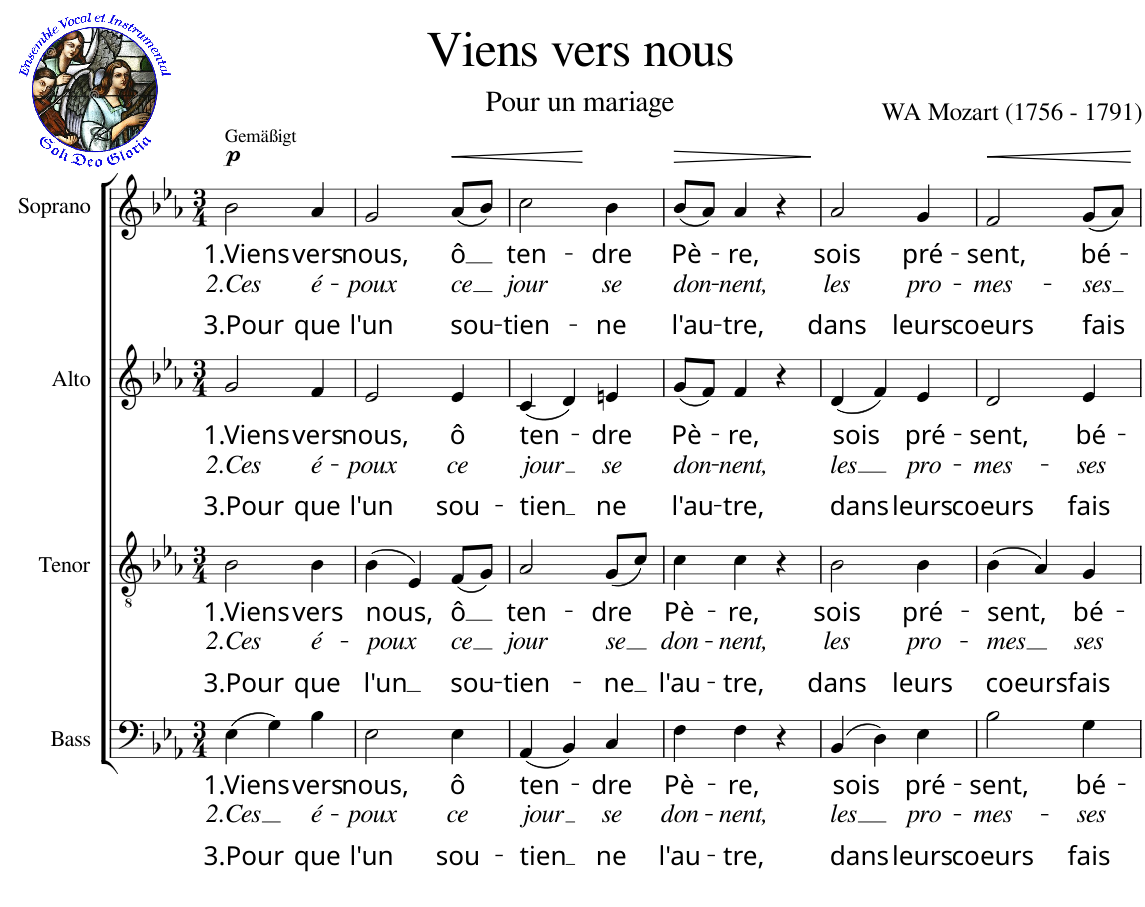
**kern	**text	**text	**text	**kern	**text	**text	**text	**kern	**text	**text	**text	**kern	**text	**text	**text	**dynam
*part4	*part4	*part4	*part4	*part3	*part3	*part3	*part3	*part2	*part2	*part2	*part2	*part1	*part1	*part1	*part1	*part1
*staff4	*staff4	*staff4	*staff4	*staff3	*staff3	*staff3	*staff3	*staff2	*staff2	*staff2	*staff2	*staff1	*staff1	*staff1	*staff1	*staff1
*I"Bass	*	*	*	*I"Tenor	*	*	*	*I"Alto	*	*	*	*I"Soprano	*	*	*	*
*I'B.	*	*	*	*I'T.	*	*	*	*I'A.	*	*	*	*I'S.	*	*	*	*
*clefF4	*	*	*	*clefGv2	*	*	*	*clefG2	*	*	*	*clefG2	*	*	*	*
*k[b-e-a-]	*	*	*	*k[b-e-a-]	*	*	*	*k[b-e-a-]	*	*	*	*k[b-e-a-]	*	*	*	*
*M3/4	*	*	*	*M3/4	*	*	*	*M3/4	*	*	*	*M3/4	*	*	*	*
=1	=1	=1	=1	=1	=1	=1	=1	=1	=1	=1	=1	=1	=1	=1	=1	=1
!	!	!	!	!	!	!	!	!	!	!	!	!LO:TX:a:t=Gemäßigt	!	!	!	!
!	!LO:LY:b	!LO:LY:b	!LO:LY:b	!	!LO:LY:b	!LO:LY:b	!LO:LY:b	!	!LO:LY:b	!LO:LY:b	!LO:LY:b	!	!LO:LY:b	!LO:LY:b	!LO:LY:b	!LO:DY:a
(4E-\	1.Viens	2.Ces	3.Pour	2B-\	1.Viens	2.Ces	3.Pour	2g/	1.Viens	2.Ces	3.Pour	2b-\	1.Viens	2.Ces	3.Pour	p
4G\)	.	.	.	.	.	.	.	.	.	.	.	.	.	.	.	.
!	!LO:LY:b	!LO:LY:b	!LO:LY:b	!	!LO:LY:b	!LO:LY:b	!LO:LY:b	!	!LO:LY:b	!LO:LY:b	!LO:LY:b	!	!LO:LY:b	!LO:LY:b	!LO:LY:b	!
4B-\	vers	é-	que	4B-\	vers	é-	que	4f/	vers	é-	que	4a-/	vers	é-	que	.
=2	=2	=2	=2	=2	=2	=2	=2	=2	=2	=2	=2	=2	=2	=2	=2	=2
!	!LO:LY:b	!LO:LY:b	!LO:LY:b	!	!LO:LY:b	!LO:LY:b	!LO:LY:b	!	!LO:LY:b	!LO:LY:b	!LO:LY:b	!	!LO:LY:b	!LO:LY:b	!LO:LY:b	!
2E-\	nous,	-poux	l'un	(4B-\	nous,	-poux	l'un	2e-/	nous,	-poux	l'un	2g/	nous,	-poux	l'un	.
.	.	.	.	4E-/)	.	.	.	.	.	.	.	.	.	.	.	.
!	!LO:LY:b	!LO:LY:b	!LO:LY:b	!	!LO:LY:b	!LO:LY:b	!LO:LY:b	!	!LO:LY:b	!LO:LY:b	!LO:LY:b	!	!LO:LY:b	!LO:LY:b	!LO:LY:b	!LO:HP:b
4E-\	ô	ce	sou-	(8F/L	ô	ce	sou-	4e-/	ô	ce	sou-	(8a-/L	ô	ce	sou-	<
.	.	.	.	8G/J)	.	.	.	.	.	.	.	8b-/J)	.	.	.	.
=3	=3	=3	=3	=3	=3	=3	=3	=3	=3	=3	=3	=3	=3	=3	=3	=3
!	!LO:LY:b	!LO:LY:b	!LO:LY:b	!	!LO:LY:b	!LO:LY:b	!LO:LY:b	!	!LO:LY:b	!LO:LY:b	!LO:LY:b	!	!LO:LY:b	!LO:LY:b	!LO:LY:b	!
(4AA-/	ten-	jour	-tien	2A-/	ten-	jour	-tien-	(4c/	ten-	jour	-tien	2cc\	ten-	jour	-tien-	.
4BB-/)	.	.	.	.	.	.	.	4d/)	.	.	.	.	.	.	.	.
!	!LO:LY:b	!LO:LY:b	!LO:LY:b	!	!LO:LY:b	!LO:LY:b	!LO:LY:b	!	!LO:LY:b	!LO:LY:b	!LO:LY:b	!	!LO:LY:b	!LO:LY:b	!LO:LY:b	!
4C/	-dre	se	-ne	(8G/L	-dre	se	-ne	4en/	-dre	se	-ne	4b-\	-dre	se	-ne	[
.	.	.	.	8c/J)	.	.	.	.	.	.	.	.	.	.	.	.
=4	=4	=4	=4	=4	=4	=4	=4	=4	=4	=4	=4	=4	=4	=4	=4	=4
!	!LO:LY:b	!LO:LY:b	!LO:LY:b	!	!LO:LY:b	!LO:LY:b	!LO:LY:b	!	!LO:LY:b	!LO:LY:b	!LO:LY:b	!	!LO:LY:b	!LO:LY:b	!LO:LY:b	!LO:HP:b
4F\	Pè-	don-	l'au-	4c\	Pè-	don-	l'au-	(8g/L	Pè-	don-	l'au-	(8b-/L	Pè-	don-	l'au-	>
.	.	.	.	.	.	.	.	8f/J)	.	.	.	8a-/J)	.	.	.	.
!	!LO:LY:b	!LO:LY:b	!LO:LY:b	!	!LO:LY:b	!LO:LY:b	!LO:LY:b	!	!LO:LY:b	!LO:LY:b	!LO:LY:b	!	!LO:LY:b	!LO:LY:b	!LO:LY:b	!
4F\	-re,	-nent,	-tre,	4c\	-re,	-nent,	-tre,	4f/	-re,	-nent,	-tre,	4a-/	-re,	-nent,	-tre,	.
4r	.	.	.	4r	.	.	.	4r	.	.	.	4r	.	.	.	.
.	.	.	.	.	.	.	.	.	.	.	.	.	.	.	.	]
=5	=5	=5	=5	=5	=5	=5	=5	=5	=5	=5	=5	=5	=5	=5	=5	=5
!	!LO:LY:b	!LO:LY:b	!LO:LY:b	!	!LO:LY:b	!LO:LY:b	!LO:LY:b	!	!LO:LY:b	!LO:LY:b	!LO:LY:b	!	!LO:LY:b	!LO:LY:b	!LO:LY:b	!
(4BB-/	sois	les	dans	2B-\	sois	les	dans	(4d/	sois	les	dans	2a-/	sois	les	dans	.
4D\)	.	.	.	.	.	.	.	4f/)	.	.	.	.	.	.	.	.
!	!LO:LY:b	!LO:LY:b	!LO:LY:b	!	!LO:LY:b	!LO:LY:b	!LO:LY:b	!	!LO:LY:b	!LO:LY:b	!LO:LY:b	!	!LO:LY:b	!LO:LY:b	!LO:LY:b	!
4E-\	pré-	pro-	leurs	4B-\	pré-	pro-	leurs	4e-/	pré-	pro-	leurs	4g/	pré-	pro-	leurs	.
=6	=6	=6	=6	=6	=6	=6	=6	=6	=6	=6	=6	=6	=6	=6	=6	=6
!	!LO:LY:b	!LO:LY:b	!LO:LY:b	!	!LO:LY:b	!LO:LY:b	!LO:LY:b	!	!LO:LY:b	!LO:LY:b	!LO:LY:b	!	!LO:LY:b	!LO:LY:b	!LO:LY:b	!LO:HP:b
2B-\	-sent,	-mes-	coeurs	(4B-\	-sent,	-mes	coeurs	2d/	-sent,	-mes-	coeurs	2f/	-sent,	-mes-	coeurs	<
.	.	.	.	4A-/)	.	.	.	.	.	.	.	.	.	.	.	.
!	!LO:LY:b	!LO:LY:b	!LO:LY:b	!	!LO:LY:b	!LO:LY:b	!LO:LY:b	!	!LO:LY:b	!LO:LY:b	!LO:LY:b	!	!LO:LY:b	!LO:LY:b	!LO:LY:b	!
4G\	bé-	-ses	fais	4G/	bé-	-ses	fais	4e-/	bé-	-ses	fais	(8g/L	bé-	-ses	fais	.
.	.	.	.	.	.	.	.	.	.	.	.	8a-/J)	.	.	.	.
.	.	.	.	.	.	.	.	.	.	.	.	.	.	.	.	[
=	=	=	=	=	=	=	=	=	=	=	=	=	=	=	=	=
*-	*-	*-	*-	*-	*-	*-	*-	*-	*-	*-	*-	*-	*-	*-	*-	*-
